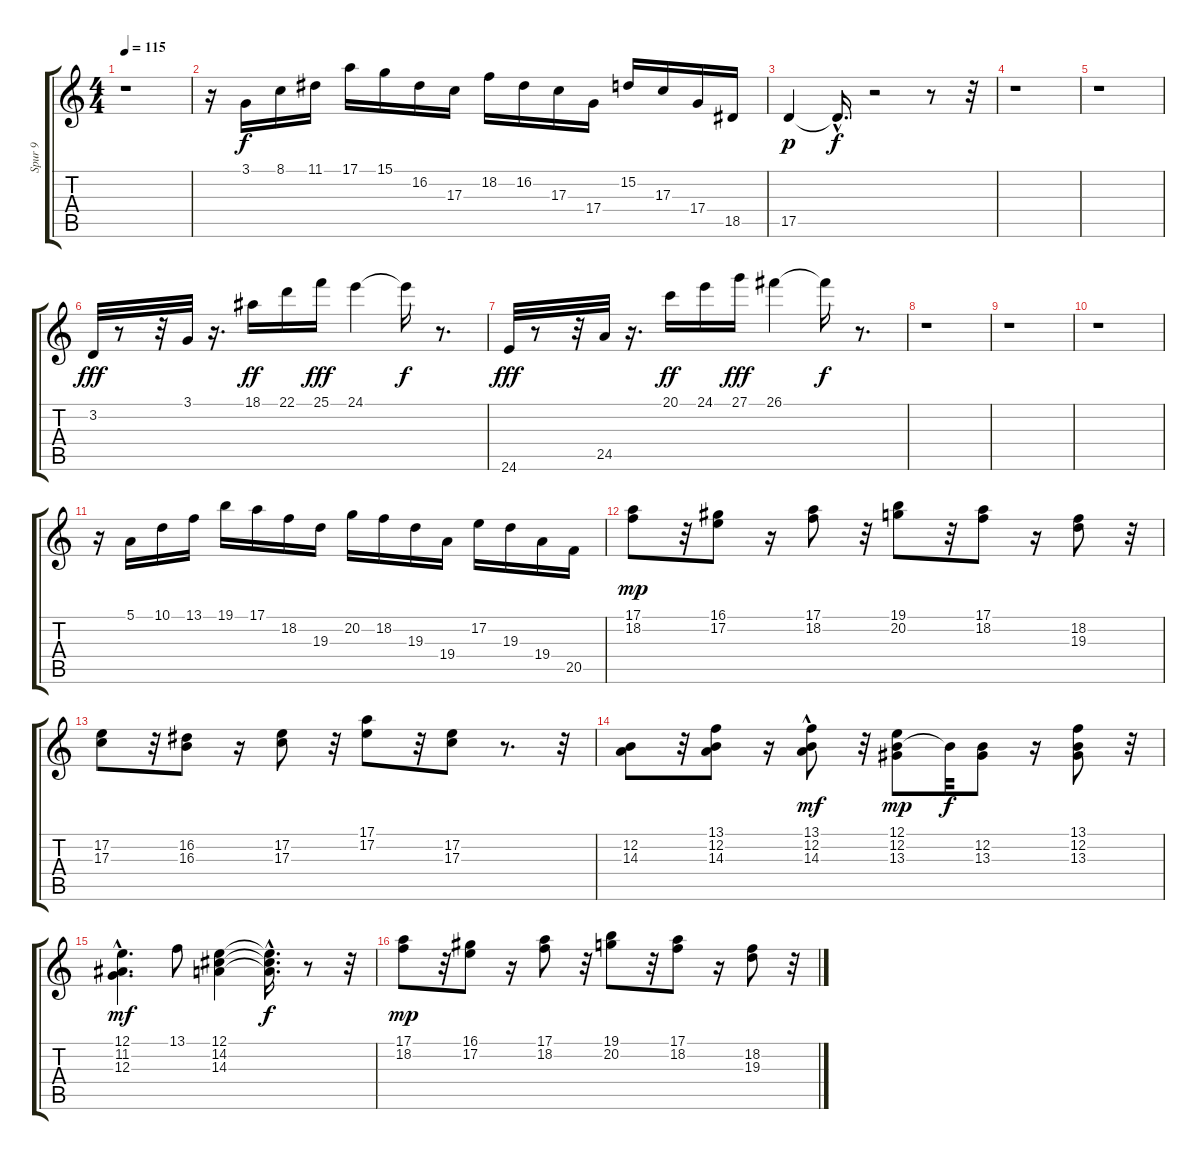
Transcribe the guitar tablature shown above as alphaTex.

\track ("Spur 9" "Spur 9") {instrument marimba}
\staff {score tabs}
\tuning (E4 B3 G3 D3 A2 E2) {hide}
\ts (4 4)
\tempo 115
\clef g2
\ks c
r.1{dy f} |
r.16 3.1.16 8.1.16 11.1.16 17.1.16 15.1.16 16.2.16 17.3.16 18.2.16 16.2.16 17.3.16 17.4.16 15.2.16 17.3.16 17.4.16 18.5.16 |
17.5.4{dy p} 17.5{hac t}.16{d dy f} r.2 r.8 r.32 |
r.1 |
r.1 |
3.2.32{dy fff} r.8 r.32 3.1.32 r.16{d} 18.1.16{dy ff} 22.1.16 25.1.16{dy fff} 24.1.4 24.1{t}.16{dy f} r.8{d} |
24.6.32{dy fff} r.8 r.32 24.5.32 r.16{d} 20.1.16{dy ff} 24.1.16 27.1.16{dy fff} 26.1.4 26.1{t}.16{dy f} r.8{d} |
r.1 |
r.1 |
r.1 |
r.16 5.1.16 10.1.16 13.1.16 19.1.16 17.1.16 18.2.16 19.3.16 20.2.16 18.2.16 19.3.16 19.4.16 17.2.16 19.3.16 19.4.16 20.5.16 |
(17.1 18.2).8{dy mp} r.32 (16.1 17.2).8 r.16 (17.1 18.2).8 r.32 (19.1 20.2).8 r.32 (17.1 18.2).8 r.16 (18.2 19.3).8 r.32 |
(17.2 17.3).8 r.32 (16.2 16.3).8 r.16 (17.2 17.3).8 r.32 (17.1 17.2).8 r.32 (17.2 17.3).8 r.8{d} r.32 |
(12.2 14.3).8 r.32 (13.1 12.2 14.3).8 r.16 (13.1 12.2 14.3{hac}).8{dy mf} r.32 (12.1 12.2 13.3).8{dy mp} 12.2{t}.32{dy f} (12.2 13.3).8 r.16 (13.1 12.2 13.3).8 r.32 |
(12.1{hac} 11.2{hac} 12.3{hac}).4{d dy mf} 13.1.8 (12.1 14.2 14.3).4 (12.1{t} 14.2{hac t} 14.3{hac t}).16{d dy f} r.8 r.32 |
(17.1 18.2).8{dy mp} r.32 (16.1 17.2).8 r.16 (17.1 18.2).8 r.32 (19.1 20.2).8 r.32 (17.1 18.2).8 r.16 (18.2 19.3).8 r.32
